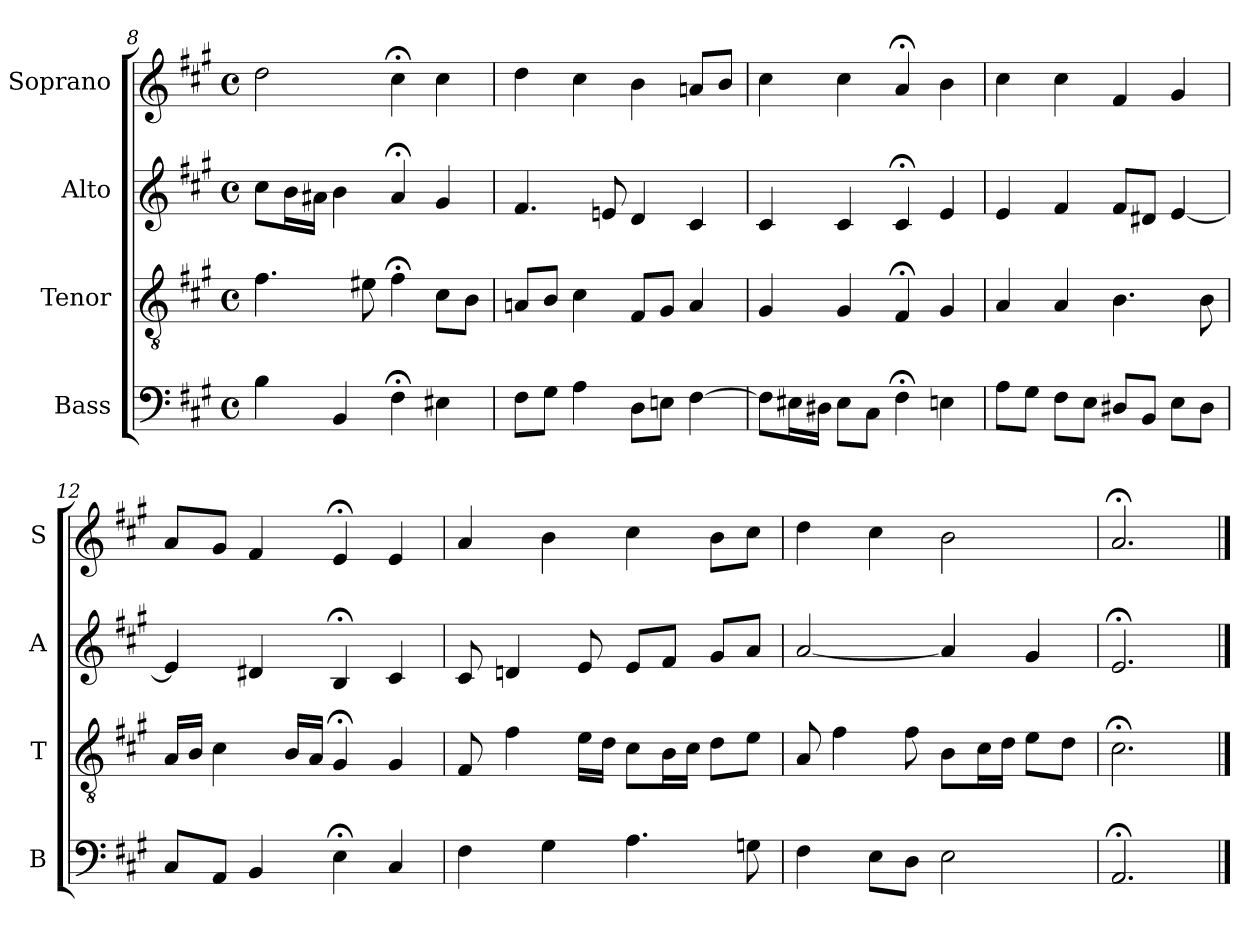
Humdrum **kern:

**kern	**kern	**kern	**kern
*part4	*part3	*part2	*part1
*staff4	*staff3	*staff2	*staff1
*I"Bass	*I"Tenor	*I"Alto	*I"Soprano
*I'B	*I'T	*I'A	*I'S
*clefF4	*clefGv2	*clefG2	*clefG2
*k[f#c#g#]	*k[f#c#g#]	*k[f#c#g#]	*k[f#c#g#]
*A:	*A:	*A:	*A:
*M4/4	*M4/4	*M4/4	*M4/4
*met(c)	*met(c)	*met(c)	*met(c)
=8	=8	=8	=8
4B	4.f#	8cc#L	2dd
.	.	16bL	.
.	.	16a#XJJ	.
4BB	.	4b	.
.	8e#X	.	.
4F#;<	4f#;<	4a#;<	4cc#;<
4E#X	8c#L	4g#	4cc#
.	8BJ	.	.
=9	=9	=9	=9
8F#L	8AnL	4.f#	4dd
8G#J	8BJ	.	.
4A	4c#	.	4cc#
.	.	8en	.
8DL	8F#L	4d	4b
8EnJ	8G#J	.	.
[4F#	4A	4c#	8anL
.	.	.	8bJ
=10	=10	=10	=10
8F#L]	4G#	4c#	4cc#
16E#XL	.	.	.
16D#XJJ	.	.	.
8E#L	4G#	4c#	4cc#
8C#J	.	.	.
4F#;<	4F#;<	4c#;<	4a;<
4En	4G#	4e	4b
=11	=11	=11	=11
8AL	4A	4e	4cc#
8G#J	.	.	.
8F#L	4A	4f#	4cc#
8EJ	.	.	.
8D#XL	4.B	8f#L	4f#
8BBJ	.	8d#XJ	.
8EL	.	[4e	4g#
8D#J	8B	.	.
=12	=12	=12	=12
8C#L	16ALL	4e]	8aL
.	16BJJ	.	.
8AAJ	4c#	.	8g#J
4BB	.	4d#X	4f#
.	16BLL	.	.
.	16AJJ	.	.
4E;<	4G#;<	4B;<	4e;<
4C#	4G#	4c#	4e
=13	=13	=13	=13
4F#	8F#	8c#	4a
.	4f#	4dn	.
4G#	.	.	4b
.	16eLL	8e	.
.	16dJJ	.	.
4.A	8c#L	8eL	4cc#
.	16BL	8f#J	.
.	16c#JJ	.	.
.	8dL	8g#L	8bL
8Gni	8eiJ	8aiJ	8cc#iJ
=14	=14	=14	=14
4F#	8A	[2a	4dd
.	4f#	.	.
8EL	.	.	4cc#
8DJ	8f#	.	.
2E	8BL	4a]	2b
.	16c#L	.	.
.	16dJJ	.	.
.	8eL	4g#	.
.	8dJ	.	.
=15	=15	=15	=15
2.AA;<	2.c#;<	2.e;<	2.a;<
==	==	==	==
*-	*-	*-	*-
